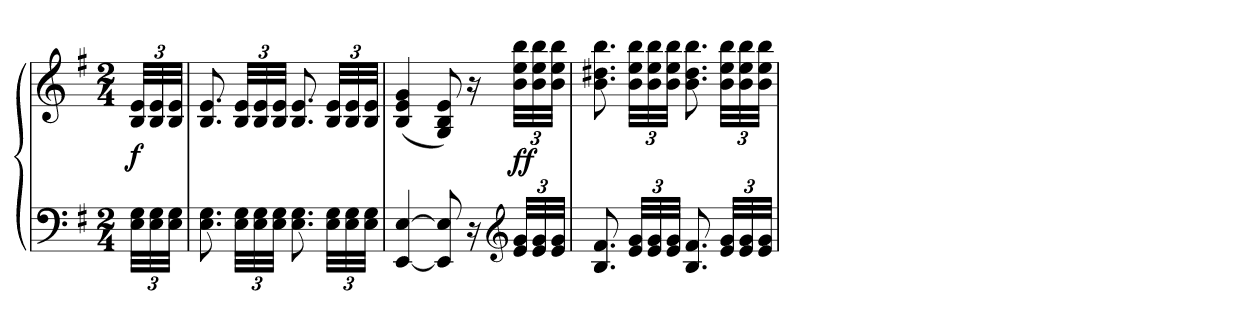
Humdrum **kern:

**kern	**kern	**dynam
*part1	*part1	*part1
*staff2	*staff1	*staff1/2
*clefF4	*clefG2	*
*k[f#]	*k[f#]	*
*e:	*e:	*
*M2/4	*M2/4	*
*Xbrackettup	*Xbrackettup	*
=	=	=
48E\ 48G\LLL	48B/ 48e/LLL	f
48E\ 48G\	48B/ 48e/	.
48E\ 48G\JJJ	48B/ 48e/JJJ	.
=1	=1	=1
8.E\ 8.G\	8.B/ 8.e/	.
48E\ 48G\LLL	48B/ 48e/LLL	.
48E\ 48G\	48B/ 48e/	.
48E\ 48G\JJJ	48B/ 48e/JJJ	.
8.E\ 8.G\	8.B/ 8.e/	.
48E\ 48G\LLL	48B/ 48e/LLL	.
48E\ 48G\	48B/ 48e/	.
48E\ 48G\JJJ	48B/ 48e/JJJ	.
=2	=2	=2
[4EE/ [4E/	(4B/ 4e/ 4g/	.
8EE]/ 8E]/	8G/ 8B/ 8e/)	.
16r	16r	.
*clefG2	*	*
48e/ 48g/LLL	48b\ 48ee\ 48bb\LLL	ff
48e/ 48g/	48b\ 48ee\ 48bb\	.
48e/ 48g/JJJ	48b\ 48ee\ 48bb\JJJ	.
=3	=3	=3
8.B/ 8.f#/	8.b\ 8.dd#X\ 8.bb\	.
48e/ 48g/LLL	48b\ 48ee\ 48bb\LLL	.
48e/ 48g/	48b\ 48ee\ 48bb\	.
48e/ 48g/JJJ	48b\ 48ee\ 48bb\JJJ	.
8.B/ 8.f#/	8.b\ 8.dd#\ 8.bb\	.
48e/ 48g/LLL	48b\ 48ee\ 48bb\LLL	.
48e/ 48g/	48b\ 48ee\ 48bb\	.
48e/ 48g/JJJ	48b\ 48ee\ 48bb\JJJ	.
=	=	=
*-	*-	*-
